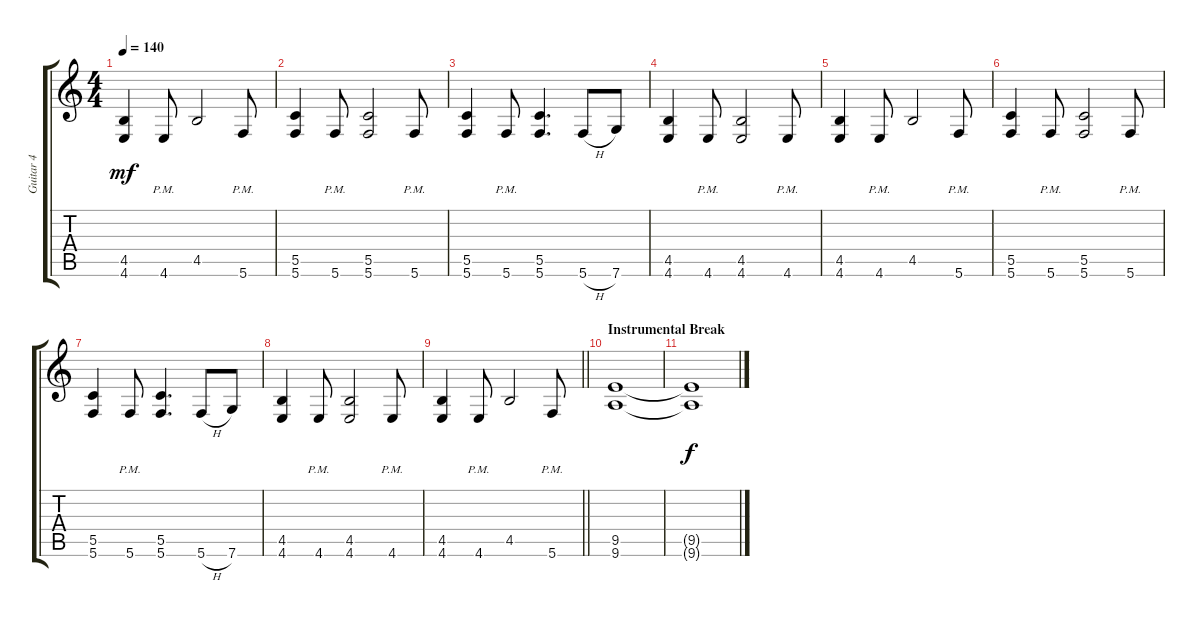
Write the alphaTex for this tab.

\track ("Guitar 4" "Guitar 4") {instrument distortionguitar}
\staff {score tabs}
\tuning (D4 A3 F3 C3 G2 C2) {hide}
\ts (4 4)
\tempo 140
\clef g2
\ks c
(4.5 4.6).4{dy mf} 4.6{pm}.8 4.5.2 5.6{pm}.8 |
(5.5 5.6).4 5.6{pm}.8 (5.5 5.6).2 5.6{pm}.8 |
(5.5 5.6).4 5.6{pm}.8 (5.5 5.6).4{d} 5.6{h}.8 7.6.8 |
(4.5 4.6).4 4.6{pm}.8 (4.5 4.6).2 4.6{pm}.8 |
(4.5 4.6).4 4.6{pm}.8 4.5.2 5.6{pm}.8 |
(5.5 5.6).4 5.6{pm}.8 (5.5 5.6).2 5.6{pm}.8 |
(5.5 5.6).4 5.6{pm}.8 (5.5 5.6).4{d} 5.6{h}.8 7.6.8 |
(4.5 4.6).4 4.6{pm}.8 (4.5 4.6).2 4.6{pm}.8 |
\barLineRight lightlight
(4.5 4.6).4 4.6{pm}.8 4.5.2 5.6{pm}.8 |
\section ("" "Instrumental Break")
(9.5 9.6).1{volume 3} |
(9.5{t} 9.6{t}).1{dy f}
